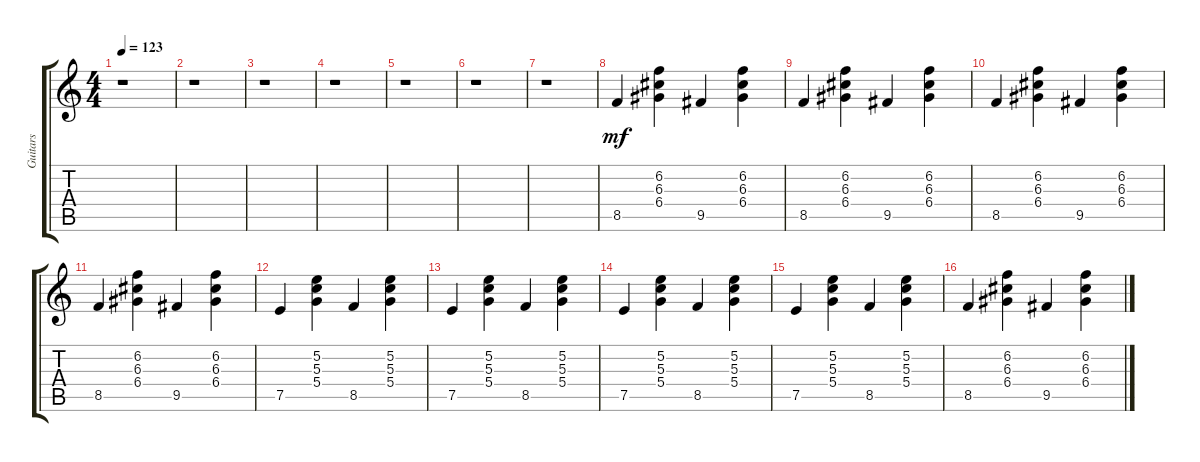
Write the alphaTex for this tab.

\track ("Guitars" "Guitars") {instrument overdrivenguitar}
\staff {score tabs}
\tuning (E4 B3 G3 D3 A2 E2) {hide}
\ts (4 4)
\tempo 123
\clef g2
\ks c
r.1{dy f} |
r.1 |
r.1 |
r.1 |
r.1 |
r.1 |
r.1 |
8.5.4{dy mf} (6.2 6.3 6.4).4 9.5.4 (6.2 6.3 6.4).4 |
8.5.4 (6.2 6.3 6.4).4 9.5.4 (6.2 6.3 6.4).4 |
8.5.4 (6.2 6.3 6.4).4 9.5.4 (6.2 6.3 6.4).4 |
8.5.4 (6.2 6.3 6.4).4 9.5.4 (6.2 6.3 6.4).4 |
7.5.4 (5.2 5.3 5.4).4 8.5.4 (5.2 5.3 5.4).4 |
7.5.4 (5.2 5.3 5.4).4 8.5.4 (5.2 5.3 5.4).4 |
7.5.4 (5.2 5.3 5.4).4 8.5.4 (5.2 5.3 5.4).4 |
7.5.4 (5.2 5.3 5.4).4 8.5.4 (5.2 5.3 5.4).4 |
8.5.4 (6.2 6.3 6.4).4 9.5.4 (6.2 6.3 6.4).4
